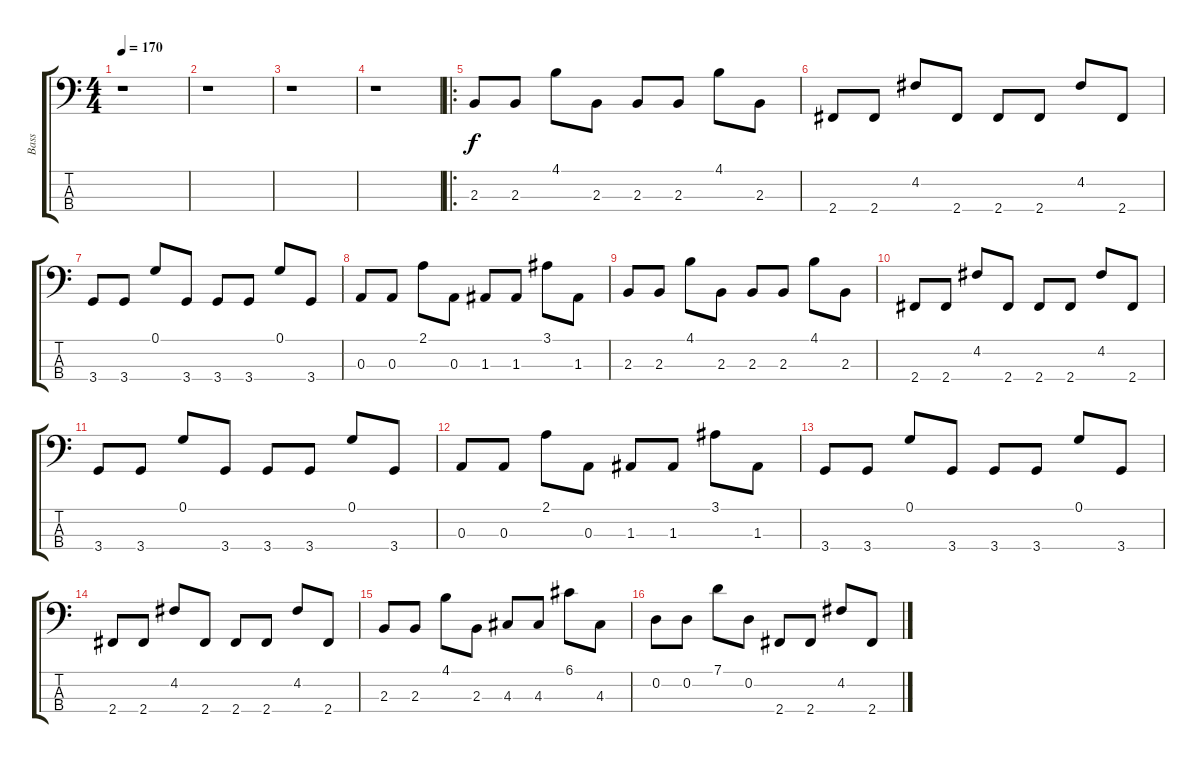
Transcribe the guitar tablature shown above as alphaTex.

\track ("Bass" "Bass") {instrument slapbass1}
\staff {score tabs}
\tuning (G2 D2 A1 E1) {hide}
\ts (4 4)
\tempo 170
\clef f4
\ks c
r.1{dy f instrument slapbass1} |
r.1 |
r.1 |
r.1 |
\ro
2.3.8 2.3.8 4.1.8 2.3.8 2.3.8 2.3.8 4.1.8 2.3.8 |
2.4.8 2.4.8 4.2.8 2.4.8 2.4.8 2.4.8 4.2.8 2.4.8 |
3.4.8 3.4.8 0.1.8 3.4.8 3.4.8 3.4.8 0.1.8 3.4.8 |
0.3.8 0.3.8 2.1.8 0.3.8 1.3.8 1.3.8 3.1.8 1.3.8 |
2.3.8 2.3.8 4.1.8 2.3.8 2.3.8 2.3.8 4.1.8 2.3.8 |
2.4.8 2.4.8 4.2.8 2.4.8 2.4.8 2.4.8 4.2.8 2.4.8 |
3.4.8 3.4.8 0.1.8 3.4.8 3.4.8 3.4.8 0.1.8 3.4.8 |
0.3.8 0.3.8 2.1.8 0.3.8 1.3.8 1.3.8 3.1.8 1.3.8 |
3.4.8 3.4.8 0.1.8 3.4.8 3.4.8 3.4.8 0.1.8 3.4.8 |
2.4.8 2.4.8 4.2.8 2.4.8 2.4.8 2.4.8 4.2.8 2.4.8 |
2.3.8 2.3.8 4.1.8 2.3.8 4.3.8 4.3.8 6.1.8 4.3.8 |
0.2.8 0.2.8 7.1.8 0.2.8 2.4.8 2.4.8 4.2.8 2.4.8
